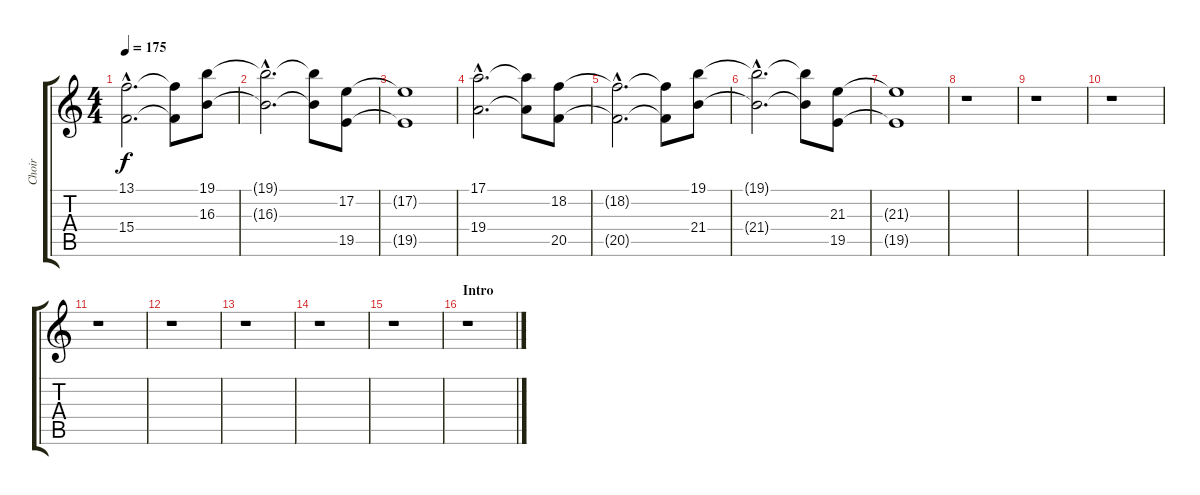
\track ("Choir" "Choir") {instrument churchorgan}
\staff {score tabs}
\tuning (E4 B3 G3 D3 A2 E2) {hide}
\ts (4 4)
\tempo 175
\clef g2
\ks c
(13.1{hac t} 15.4{hac t}).2{d dy f} (13.1{t} 15.4{t}).8 (19.1 16.3).8 |
(19.1{hac t} 16.3{hac t}).2{d} (19.1{t} 16.3{t}).8 (17.2 19.5).8 |
(17.2{t} 19.5{t}).1 |
(17.1{hac} 19.4{hac}).2{d} (17.1{t} 19.4{t}).8 (18.2 20.5).8 |
(18.2{hac t} 20.5{hac t}).2{d} (18.2{t} 20.5{t}).8 (19.1 21.4).8 |
(19.1{hac t} 21.4{hac t}).2{d} (19.1{t} 21.4{t}).8 (21.3 19.5).8 |
(21.3{t} 19.5{t}).1 |
r.1 |
r.1 |
r.1 |
r.1 |
r.1 |
r.1 |
r.1 |
r.1 |
\section ("" "Intro")
r.1
